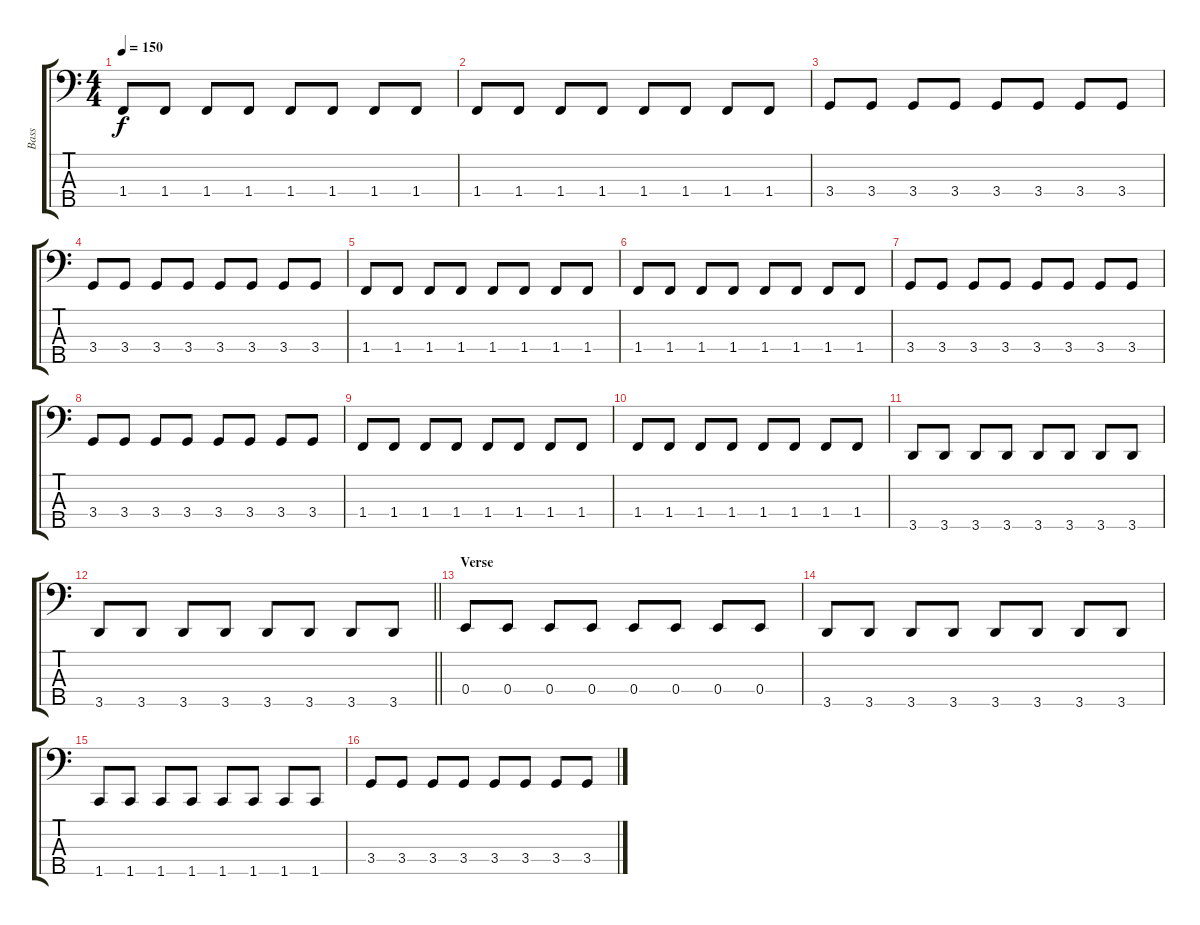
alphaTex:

\track ("Bass" "Bass") {instrument electricbassfinger}
\staff {score tabs}
\tuning (G2 D2 A1 E1 B0) {hide}
\ts (4 4)
\tempo 150
\clef f4
\ks c
1.4.8{dy f} 1.4.8 1.4.8 1.4.8 1.4.8 1.4.8 1.4.8 1.4.8 |
1.4.8 1.4.8 1.4.8 1.4.8 1.4.8 1.4.8 1.4.8 1.4.8 |
3.4.8 3.4.8 3.4.8 3.4.8 3.4.8 3.4.8 3.4.8 3.4.8 |
3.4.8 3.4.8 3.4.8 3.4.8 3.4.8 3.4.8 3.4.8 3.4.8 |
1.4.8 1.4.8 1.4.8 1.4.8 1.4.8 1.4.8 1.4.8 1.4.8 |
1.4.8 1.4.8 1.4.8 1.4.8 1.4.8 1.4.8 1.4.8 1.4.8 |
3.4.8 3.4.8 3.4.8 3.4.8 3.4.8 3.4.8 3.4.8 3.4.8 |
3.4.8 3.4.8 3.4.8 3.4.8 3.4.8 3.4.8 3.4.8 3.4.8 |
1.4.8 1.4.8 1.4.8 1.4.8 1.4.8 1.4.8 1.4.8 1.4.8 |
1.4.8 1.4.8 1.4.8 1.4.8 1.4.8 1.4.8 1.4.8 1.4.8 |
3.5.8 3.5.8 3.5.8 3.5.8 3.5.8 3.5.8 3.5.8 3.5.8 |
\barLineRight lightlight
3.5.8 3.5.8 3.5.8 3.5.8 3.5.8 3.5.8 3.5.8 3.5.8 |
\section ("" "Verse")
0.4.8 0.4.8 0.4.8 0.4.8 0.4.8 0.4.8 0.4.8 0.4.8 |
3.5.8 3.5.8 3.5.8 3.5.8 3.5.8 3.5.8 3.5.8 3.5.8 |
1.5.8 1.5.8 1.5.8 1.5.8 1.5.8 1.5.8 1.5.8 1.5.8 |
3.4.8 3.4.8 3.4.8 3.4.8 3.4.8 3.4.8 3.4.8 3.4.8
